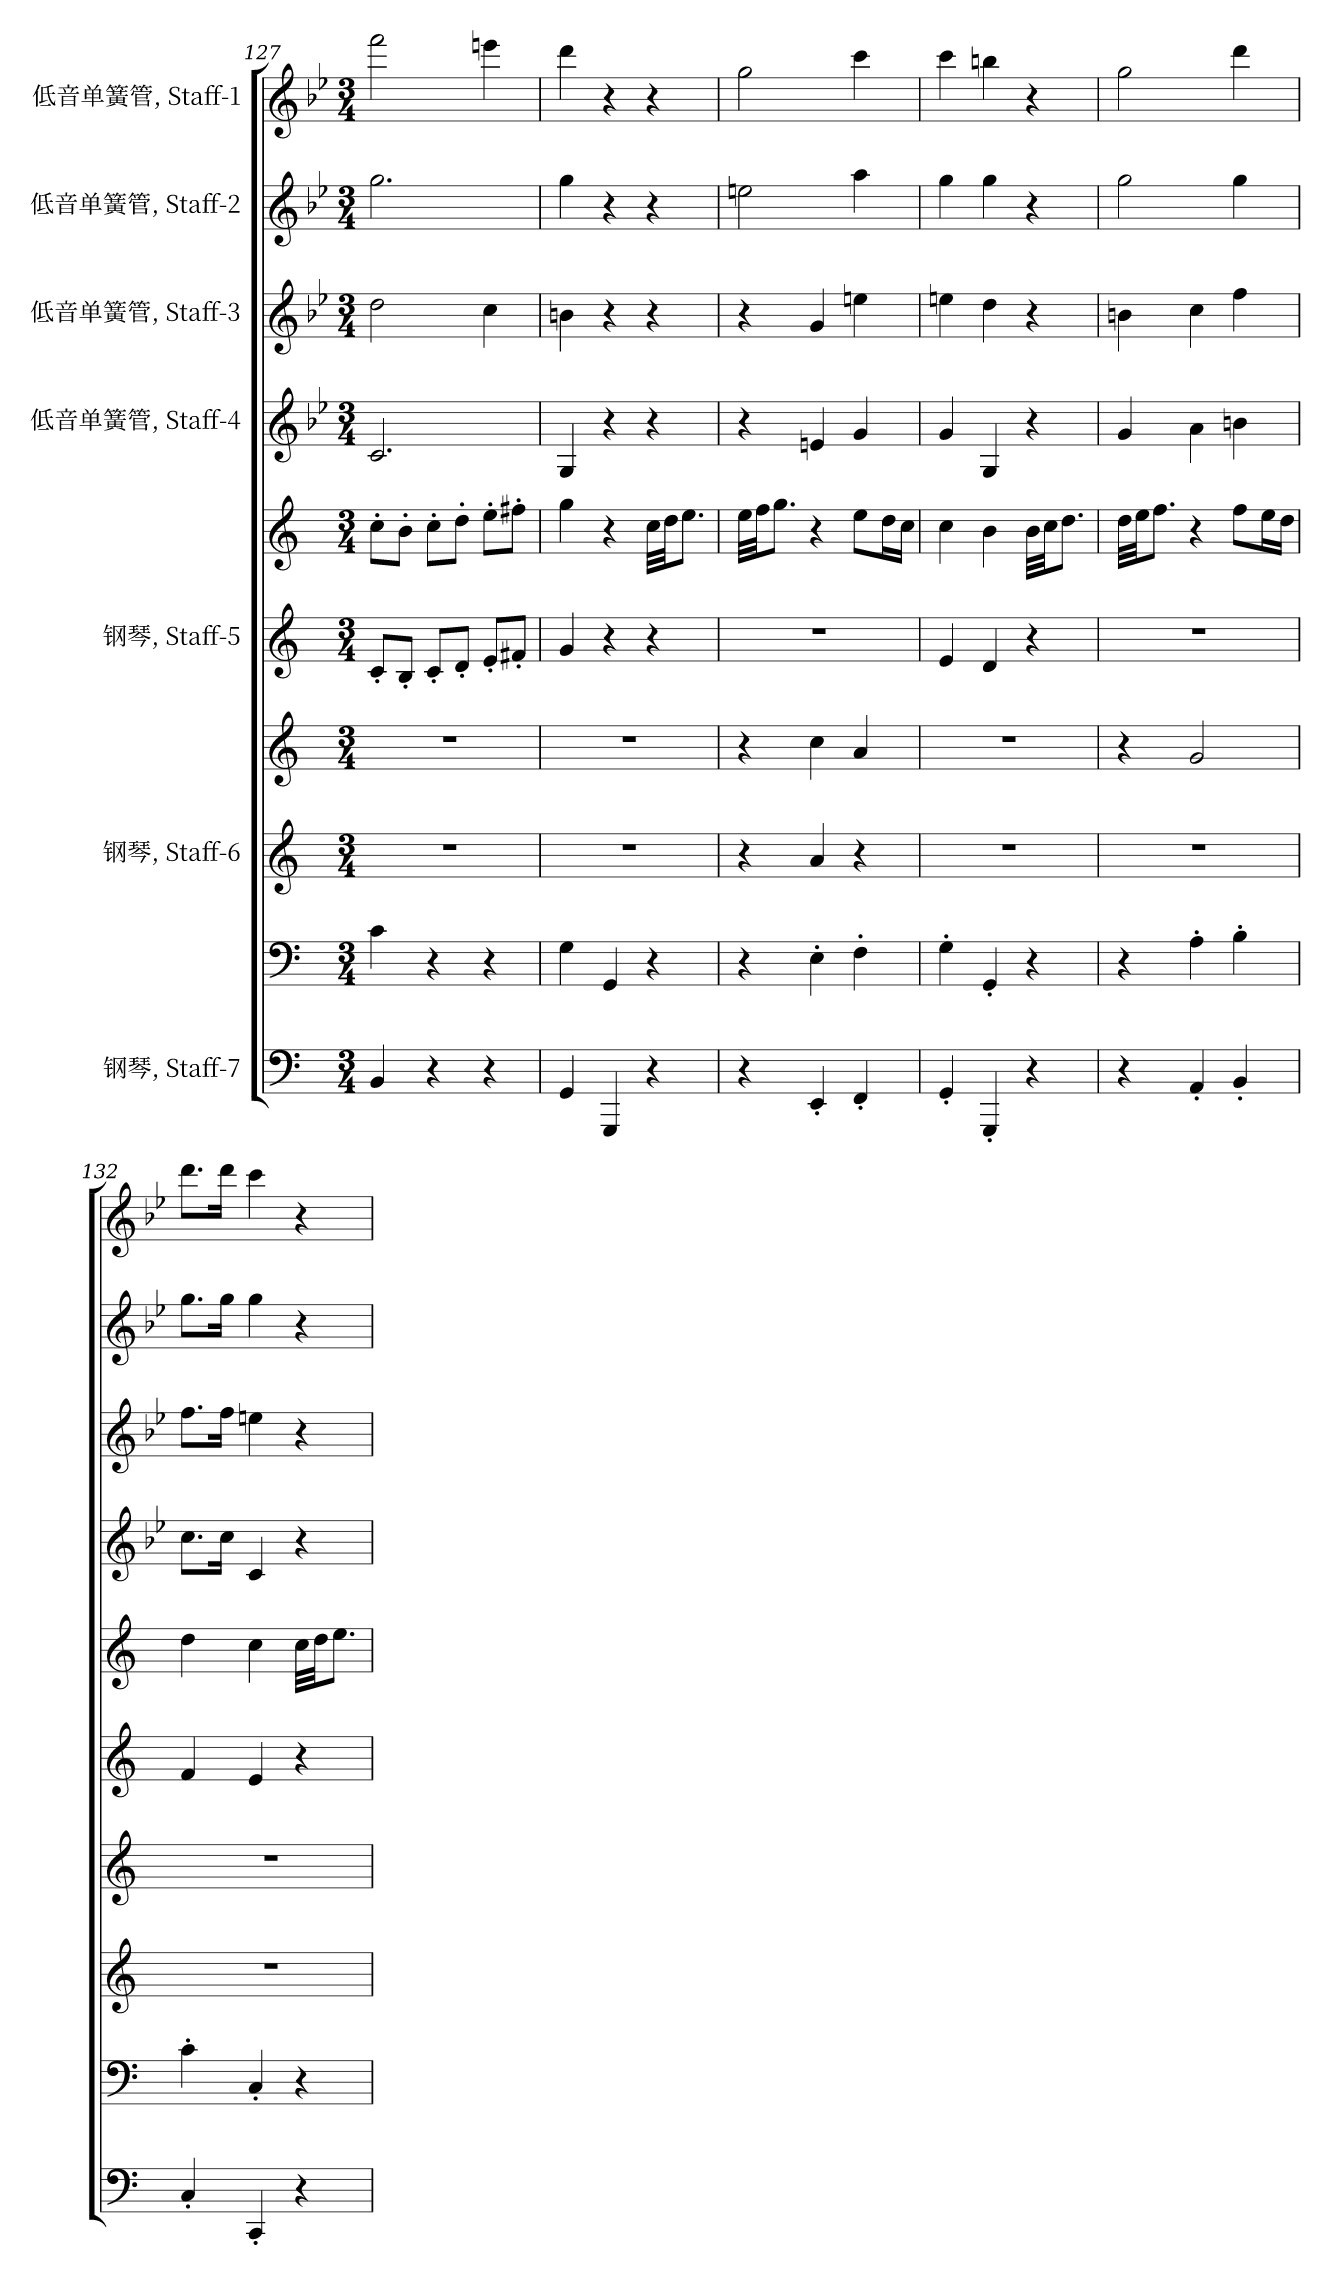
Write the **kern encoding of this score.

**kern	**kern	**kern	**kern	**kern	**kern	**kern	**kern	**kern	**kern
*part7	*part7	*part6	*part6	*part5	*part5	*part4	*part3	*part2	*part1
*staff10	*staff9	*staff8	*staff7	*staff6	*staff5	*staff4	*staff3	*staff2	*staff1
*I"钢琴, Staff-7	*	*I"钢琴, Staff-6	*	*I"钢琴, Staff-5	*	*I"低音单簧管, Staff-4	*I"低音单簧管, Staff-3	*I"低音单簧管, Staff-2	*I"低音单簧管, Staff-1
*clefF4	*clefF4	*clefG2	*clefG2	*clefG2	*clefG2	*clefG2	*clefG2	*clefG2	*clefG2
*	*	*	*	*	*	*ITrd8c14	*ITrd8c14	*ITrd8c14	*ITrd8c14
*k[]	*k[]	*k[]	*k[]	*k[]	*k[]	*k[b-e-]	*k[b-e-]	*k[b-e-]	*k[b-e-]
*M3/4	*M3/4	*M3/4	*M3/4	*M3/4	*M3/4	*M3/4	*M3/4	*M3/4	*M3/4
=127	=127	=127	=127	=127	=127	=127	=127	=127	=127
4BB/	4c\	2.r	2.r	8c'/L	8cc'\L	2.C/	2d\	2.g\	2ff\
.	.	.	.	8B'/J	8b'\J	.	.	.	.
4r	4r	.	.	8c'/L	8cc'\L	.	.	.	.
.	.	.	.	8d'/J	8dd'\J	.	.	.	.
4r	4r	.	.	8e'/L	8ee'\L	.	4c\	.	4een\
.	.	.	.	8f#X'/J	8ff#X'\J	.	.	.	.
=128	=128	=128	=128	=128	=128	=128	=128	=128	=128
4GG/	4G\	2.r	2.r	4g/	4gg\	4GG/	4Bn\	4g\	4dd\
4GGG/	4GG/	.	.	4r	4r	4r	4r	4r	4r
4r	4r	.	.	4r	32cc\LLL	4r	4r	4r	4r
.	.	.	.	.	32dd\JJ	.	.	.	.
.	.	.	.	.	8.ee\J	.	.	.	.
!!LO:PB:g=z
=129	=129	=129	=129	=129	=129	=129	=129	=129	=129
4r	4r	4r	4r	2.r	32ee\LLL	4r	4r	2en\	2g\
.	.	.	.	.	32ff\JJ	.	.	.	.
.	.	.	.	.	8.gg\J	.	.	.	.
4EE'/	4E'\	4a/	4cc\	.	4r	4En/	4G/	.	.
4FF'/	4F'\	4r	4a/	.	8ee\L	4G/	4en\	4a\	4cc\
.	.	.	.	.	16dd\L	.	.	.	.
.	.	.	.	.	16cc\JJ	.	.	.	.
=130	=130	=130	=130	=130	=130	=130	=130	=130	=130
4GG'/	4G'\	2.r	2.r	4e/	4cc\	4G/	4en\	4g\	4cc\
4GGG'/	4GG'/	.	.	4d/	4b\	4GG/	4d\	4g\	4bn\
4r	4r	.	.	4r	32b\LLL	4r	4r	4r	4r
.	.	.	.	.	32cc\JJ	.	.	.	.
.	.	.	.	.	8.dd\J	.	.	.	.
=131	=131	=131	=131	=131	=131	=131	=131	=131	=131
4r	4r	2.r	4r	2.r	32dd\LLL	4G/	4Bn\	2g\	2g\
.	.	.	.	.	32ee\JJ	.	.	.	.
.	.	.	.	.	8.ff\J	.	.	.	.
4AA'/	4A'\	.	2g/	.	4r	4A\	4c\	.	.
4BB'/	4B'\	.	.	.	8ff\L	4Bn\	4f\	4g\	4dd\
.	.	.	.	.	16ee\L	.	.	.	.
.	.	.	.	.	16dd\JJ	.	.	.	.
=132	=132	=132	=132	=132	=132	=132	=132	=132	=132
4C'/	4c'\	2.r	2.r	4f/	4dd\	8.c\L	8.f\L	8.g\L	8.dd\L
.	.	.	.	.	.	16c\Jk	16f\Jk	16g\Jk	16dd\Jk
4CC'/	4C'/	.	.	4e/	4cc\	4C/	4en\	4g\	4cc\
4r	4r	.	.	4r	32cc\LLL	4r	4r	4r	4r
.	.	.	.	.	32dd\JJ	.	.	.	.
.	.	.	.	.	8.ee\J	.	.	.	.
=	=	=	=	=	=	=	=	=	=
*-	*-	*-	*-	*-	*-	*-	*-	*-	*-
